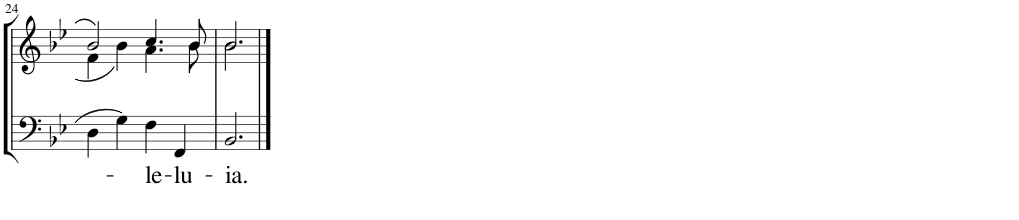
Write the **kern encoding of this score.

**kern	**text	**kern
*part2	*part2	*part1
*staff2	*staff2	*staff1
*I"Men	*	*I"Women
!!LO:PB:g=z
*clefF4	*	*clefG2
*k[b-e-]	*	*k[b-e-]
*M4/4	*	*M4/4
*met(c)	*	*met(c)
=24	=24	=24
*	*	*^
4D\	.	2b-/	4f\
4G\	.	.	4b-\
!	!LO:LY:b	!	!
4F\	-le-	4.cc/	4.a\
!	!LO:LY:b	!	!
4FF/	-lu-	.	.
.	.	8b-/	8b-\
=25	=25	=25	=25
!	!LO:LY:b	!	!
2.BB-/	-ia.	2.b-/	2.b-\
*	*	*v	*v
==	==	==
*-	*-	*-
